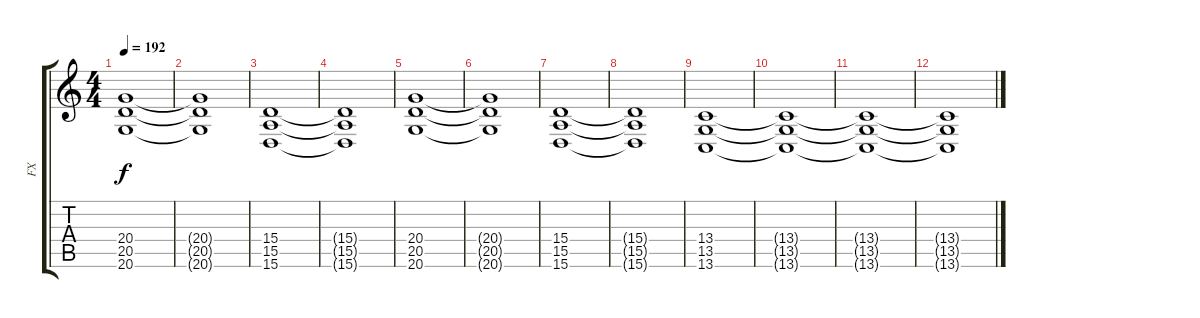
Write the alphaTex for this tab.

\track ("FX" "FX") {instrument stringensemble1}
\staff {score tabs}
\tuning (Db4 Ab3 E3 B2 Gb2 B1) {hide}
\ts (4 4)
\tempo 192
\clef g2
\ks c
(20.4 20.5 20.6).1{dy f} |
(20.4{t} 20.5{t} 20.6{t}).1 |
(15.4 15.5 15.6).1 |
(15.4{t} 15.5{t} 15.6{t}).1 |
(20.4 20.5 20.6).1 |
(20.4{t} 20.5{t} 20.6{t}).1 |
(15.4 15.5 15.6).1 |
(15.4{t} 15.5{t} 15.6{t}).1 |
(13.4 13.5 13.6).1{volume 0} |
(13.4{t} 13.5{t} 13.6{t}).1 |
(13.4{t} 13.5{t} 13.6{t}).1 |
(13.4{t} 13.5{t} 13.6{t}).1
